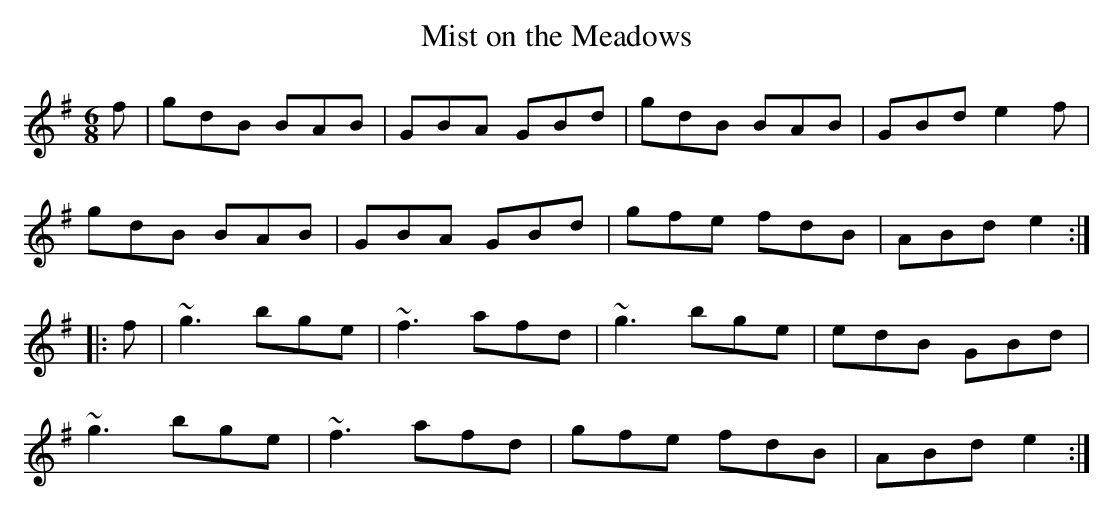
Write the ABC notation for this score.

X:1
T:Mist on the Meadows
M:6/8
L:1/8
K:G
f|gdB BAB|GBA GBd|gdB BAB|GBd e2f|!
gdB BAB|GBA GBd|gfe fdB|ABd e2:|!
|:f|~g3 bge|~f3 afd|~g3 bge|edB GBd|!
~g3 bge|~f3 afd|gfe fdB|ABd e2:|!
